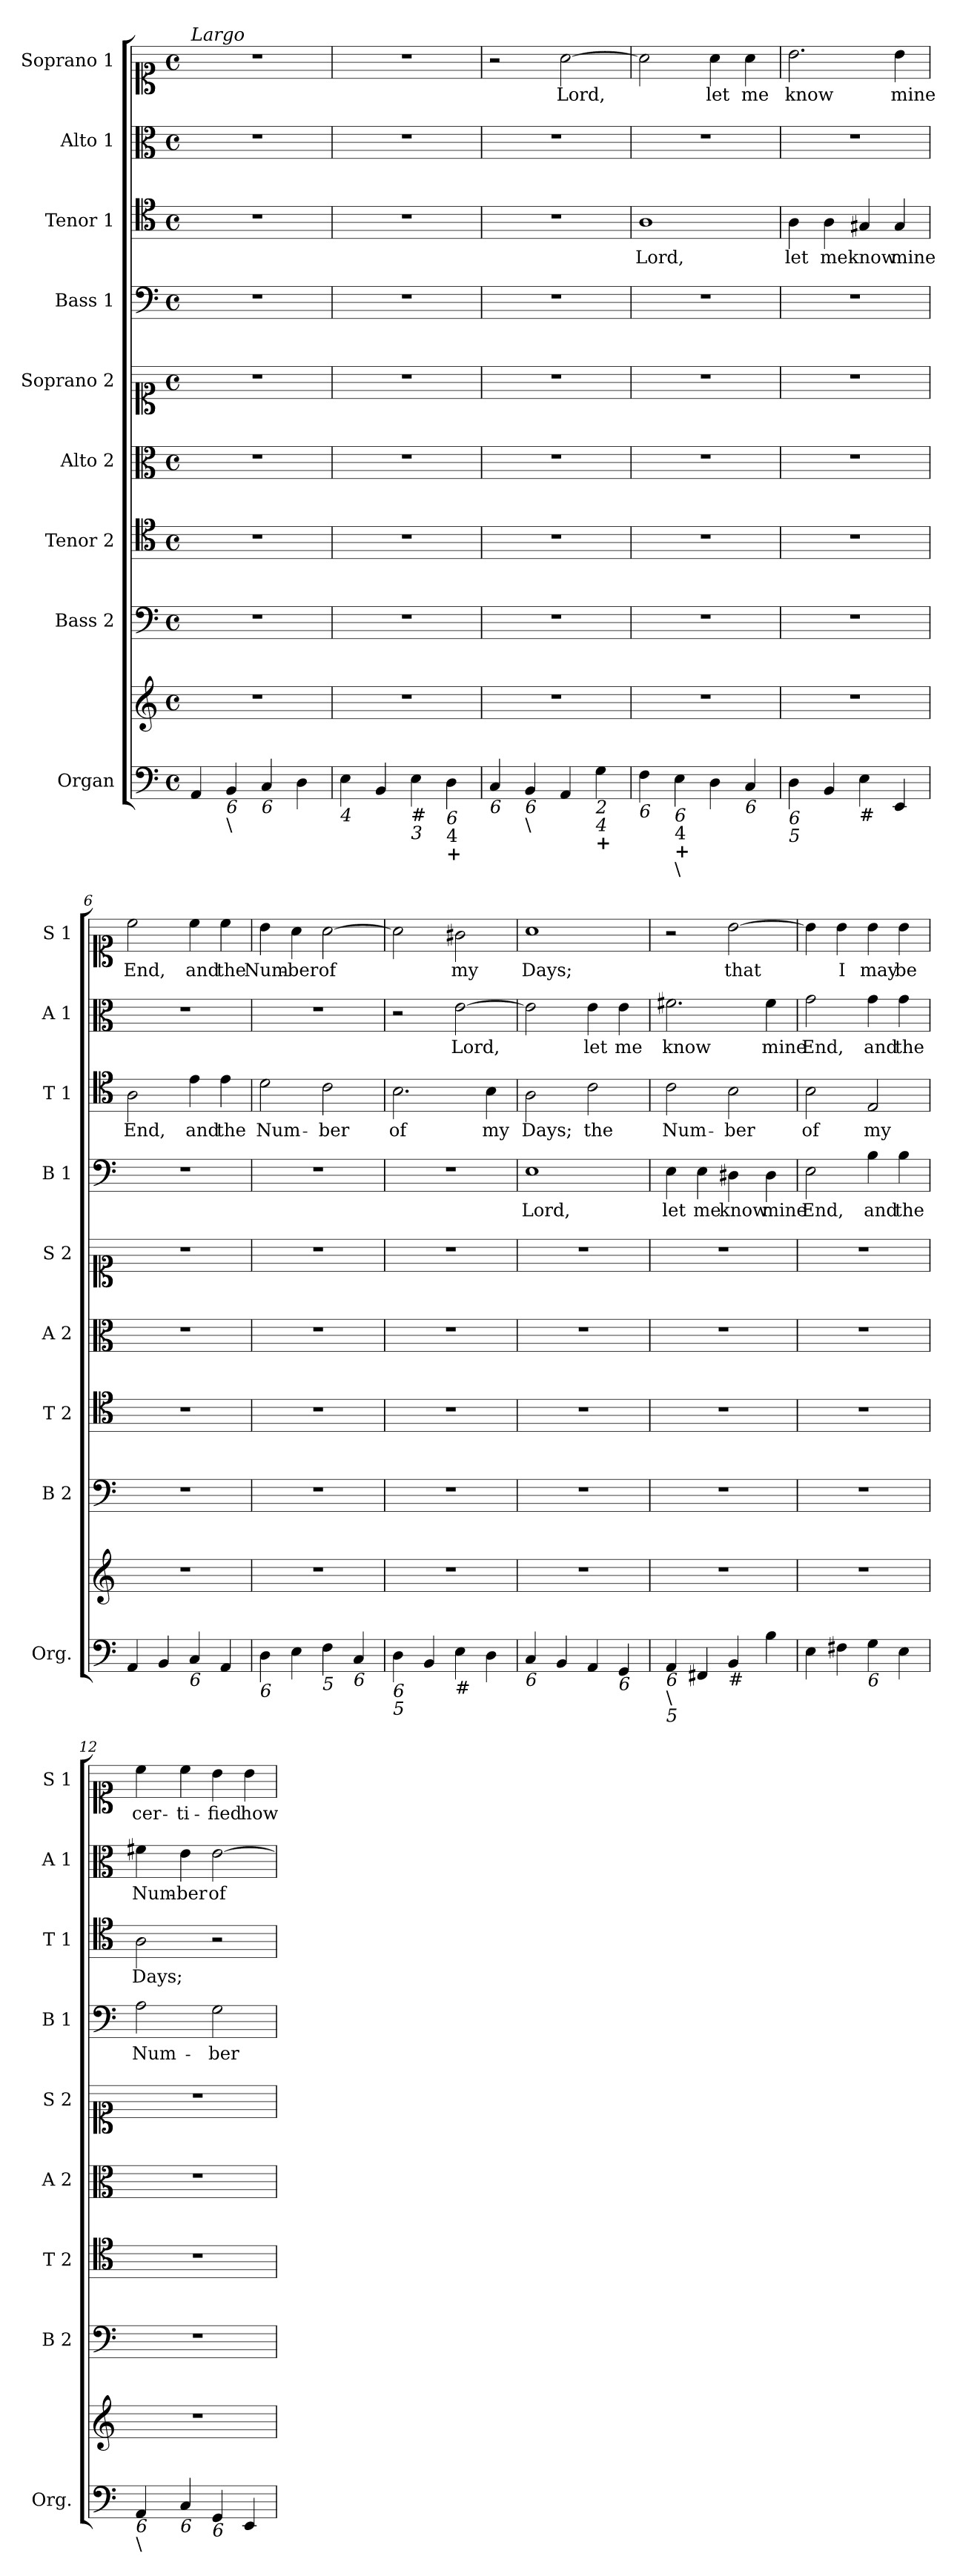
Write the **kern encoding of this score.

**kern	**kern	**kern	**kern	**kern	**kern	**kern	**text	**kern	**text	**kern	**text	**kern	**text
*part9	*part9	*part8	*part7	*part6	*part5	*part4	*part4	*part3	*part3	*part2	*part2	*part1	*part1
*staff10	*staff9	*staff8	*staff7	*staff6	*staff5	*staff4	*staff4	*staff3	*staff3	*staff2	*staff2	*staff1	*staff1
*I"Organ	*	*I"Bass 2	*I"Tenor 2	*I"Alto 2	*I"Soprano 2	*I"Bass 1	*	*I"Tenor 1	*	*I"Alto 1	*	*I"Soprano 1	*
*I'Org.	*	*I'B 2	*I'T 2	*I'A 2	*I'S 2	*I'B 1	*	*I'T 1	*	*I'A 1	*	*I'S 1	*
*clefF4	*clefG2	*clefF4	*clefC4	*clefC3	*clefC1	*clefF4	*	*clefC4	*	*clefC3	*	*clefC1	*
*k[]	*k[]	*k[]	*k[]	*k[]	*k[]	*k[]	*	*k[]	*	*k[]	*	*k[]	*
*C:	*C:	*C:	*C:	*C:	*C:	*C:	*	*C:	*	*C:	*	*C:	*
*M4/4	*M4/4	*M4/4	*M4/4	*M4/4	*M4/4	*M4/4	*	*M4/4	*	*M4/4	*	*M4/4	*
*met(c)	*met(c)	*met(c)	*met(c)	*met(c)	*met(c)	*met(c)	*	*met(c)	*	*met(c)	*	*met(c)	*
*MM110	*MM110	*MM110	*MM110	*MM110	*MM110	*MM110	*	*MM110	*	*MM110	*	*MM110	*
=1	=1	=1	=1	=1	=1	=1	=1	=1	=1	=1	=1	=1	=1
!	!	!	!	!	!	!	!	!	!	!	!	!LO:TX:a:i:t=Largo	!
4AA/	1r	1r	1r	1r	1r	1r	.	1r	.	1r	.	1r	.
!LO:TX:b:i:t=6	!	!	!	!	!	!	!	!	!	!	!	!	!
!LO:TX:b:t=\	!	!	!	!	!	!	!	!	!	!	!	!	!
4BB/	.	.	.	.	.	.	.	.	.	.	.	.	.
!LO:TX:b:i:t=6	!	!	!	!	!	!	!	!	!	!	!	!	!
4C/	.	.	.	.	.	.	.	.	.	.	.	.	.
4D\	.	.	.	.	.	.	.	.	.	.	.	.	.
=2	=2	=2	=2	=2	=2	=2	=2	=2	=2	=2	=2	=2	=2
!LO:TX:b:i:t=4	!	!	!	!	!	!	!	!	!	!	!	!	!
4E\	1r	1r	1r	1r	1r	1r	.	1r	.	1r	.	1r	.
4BB/	.	.	.	.	.	.	.	.	.	.	.	.	.
!LO:TX:b:t=#	!	!	!	!	!	!	!	!	!	!	!	!	!
!LO:TX:b:i:t=3	!	!	!	!	!	!	!	!	!	!	!	!	!
4E\	.	.	.	.	.	.	.	.	.	.	.	.	.
!LO:TX:b:i:t=6	!	!	!	!	!	!	!	!	!	!	!	!	!
!LO:TX:b:t=4	!	!	!	!	!	!	!	!	!	!	!	!	!
!LO:TX:b:B:t=+	!	!	!	!	!	!	!	!	!	!	!	!	!
4D\	.	.	.	.	.	.	.	.	.	.	.	.	.
=3	=3	=3	=3	=3	=3	=3	=3	=3	=3	=3	=3	=3	=3
!LO:TX:b:i:t=6	!	!	!	!	!	!	!	!	!	!	!	!	!
4C/	1r	1r	1r	1r	1r	1r	.	1r	.	1r	.	2r	.
!LO:TX:b:i:t=6	!	!	!	!	!	!	!	!	!	!	!	!	!
!LO:TX:b:t=\	!	!	!	!	!	!	!	!	!	!	!	!	!
4BB/	.	.	.	.	.	.	.	.	.	.	.	.	.
!	!	!	!	!	!	!	!	!	!	!	!	!	!LO:LY:b
4AA/	.	.	.	.	.	.	.	.	.	.	.	[2a\	Lord,
!LO:TX:b:i:t=2	!	!	!	!	!	!	!	!	!	!	!	!	!
!LO:TX:b:i:t=4	!	!	!	!	!	!	!	!	!	!	!	!	!
!LO:TX:b:B:t=+	!	!	!	!	!	!	!	!	!	!	!	!	!
4G\	.	.	.	.	.	.	.	.	.	.	.	.	.
=4	=4	=4	=4	=4	=4	=4	=4	=4	=4	=4	=4	=4	=4
!LO:TX:b:i:t=6	!	!	!	!	!	!	!	!	!	!	!	!	!
!	!	!	!	!	!	!	!	!	!LO:LY:b	!	!	!	!
4F\	1r	1r	1r	1r	1r	1r	.	1A	Lord,	1r	.	2a\]	.
!LO:TX:b:i:t=6	!	!	!	!	!	!	!	!	!	!	!	!	!
!LO:TX:b:t=4	!	!	!	!	!	!	!	!	!	!	!	!	!
!LO:TX:b:B:t=+	!	!	!	!	!	!	!	!	!	!	!	!	!
!LO:TX:b:t=\	!	!	!	!	!	!	!	!	!	!	!	!	!
4E\	.	.	.	.	.	.	.	.	.	.	.	.	.
!	!	!	!	!	!	!	!	!	!	!	!	!	!LO:LY:b
4D\	.	.	.	.	.	.	.	.	.	.	.	4a\	let
!LO:TX:b:i:t=6	!	!	!	!	!	!	!	!	!	!	!	!	!
!	!	!	!	!	!	!	!	!	!	!	!	!	!LO:LY:b
4C/	.	.	.	.	.	.	.	.	.	.	.	4a\	me
=5	=5	=5	=5	=5	=5	=5	=5	=5	=5	=5	=5	=5	=5
!LO:TX:b:i:t=6	!	!	!	!	!	!	!	!	!	!	!	!	!
!LO:TX:b:i:t=5	!	!	!	!	!	!	!	!	!	!	!	!	!
!	!	!	!	!	!	!	!	!	!LO:LY:b	!	!	!	!LO:LY:b
4D\	1r	1r	1r	1r	1r	1r	.	4A\	let	1r	.	2.b\	know
!	!	!	!	!	!	!	!	!	!LO:LY:b	!	!	!	!
4BB/	.	.	.	.	.	.	.	4A\	me	.	.	.	.
!LO:TX:b:t=#	!	!	!	!	!	!	!	!	!	!	!	!	!
!	!	!	!	!	!	!	!	!	!LO:LY:b	!	!	!	!
4E\	.	.	.	.	.	.	.	4G#X/	know	.	.	.	.
!	!	!	!	!	!	!	!	!	!LO:LY:b	!	!	!	!LO:LY:b
4EE/	.	.	.	.	.	.	.	4G#/	mine	.	.	4b\	mine
=6	=6	=6	=6	=6	=6	=6	=6	=6	=6	=6	=6	=6	=6
!	!	!	!	!	!	!	!	!	!LO:LY:b	!	!	!	!LO:LY:b
4AA/	1r	1r	1r	1r	1r	1r	.	2A\	End,	1r	.	2cc\	End,
4BB/	.	.	.	.	.	.	.	.	.	.	.	.	.
!LO:TX:b:i:t=6	!	!	!	!	!	!	!	!	!	!	!	!	!
!	!	!	!	!	!	!	!	!	!LO:LY:b	!	!	!	!LO:LY:b
4C/	.	.	.	.	.	.	.	4e\	and	.	.	4cc\	and
!	!	!	!	!	!	!	!	!	!LO:LY:b	!	!	!	!LO:LY:b
4AA/	.	.	.	.	.	.	.	4e\	the	.	.	4cc\	the
!!LO:PB:g=z
=7	=7	=7	=7	=7	=7	=7	=7	=7	=7	=7	=7	=7	=7
!LO:TX:b:i:t=6	!	!	!	!	!	!	!	!	!	!	!	!	!
!	!	!	!	!	!	!	!	!	!LO:LY:b	!	!	!	!LO:LY:b
4D\	1r	1r	1r	1r	1r	1r	.	2d\	Num-	1r	.	4b\	Num-
!	!	!	!	!	!	!	!	!	!	!	!	!	!LO:LY:b
4E\	.	.	.	.	.	.	.	.	.	.	.	4a\	-ber
!LO:TX:b:i:t=5	!	!	!	!	!	!	!	!	!	!	!	!	!
!	!	!	!	!	!	!	!	!	!LO:LY:b	!	!	!	!LO:LY:b
4F\	.	.	.	.	.	.	.	2c\	-ber	.	.	[2a\	of
!LO:TX:b:i:t=6	!	!	!	!	!	!	!	!	!	!	!	!	!
4C/	.	.	.	.	.	.	.	.	.	.	.	.	.
=8	=8	=8	=8	=8	=8	=8	=8	=8	=8	=8	=8	=8	=8
!LO:TX:b:i:t=6	!	!	!	!	!	!	!	!	!	!	!	!	!
!LO:TX:b:i:t=5	!	!	!	!	!	!	!	!	!	!	!	!	!
!	!	!	!	!	!	!	!	!	!LO:LY:b	!	!	!	!
4D\	1r	1r	1r	1r	1r	1r	.	2.B\	of	2r	.	2a\]	.
4BB/	.	.	.	.	.	.	.	.	.	.	.	.	.
!LO:TX:b:t=#	!	!	!	!	!	!	!	!	!	!	!	!	!
!	!	!	!	!	!	!	!	!	!	!	!LO:LY:b	!	!LO:LY:b
4E\	.	.	.	.	.	.	.	.	.	[2e\	Lord,	2g#X\	my
!	!	!	!	!	!	!	!	!	!LO:LY:b	!	!	!	!
4D\	.	.	.	.	.	.	.	4B\	my	.	.	.	.
=9	=9	=9	=9	=9	=9	=9	=9	=9	=9	=9	=9	=9	=9
!LO:TX:b:i:t=6	!	!	!	!	!	!	!	!	!	!	!	!	!
!	!	!	!	!	!	!	!LO:LY:b	!	!LO:LY:b	!	!	!	!LO:LY:b
4C/	1r	1r	1r	1r	1r	1E	Lord,	2A\	Days;	2e\]	.	1a	Days;
4BB/	.	.	.	.	.	.	.	.	.	.	.	.	.
!	!	!	!	!	!	!	!	!	!LO:LY:b	!	!LO:LY:b	!	!
4AA/	.	.	.	.	.	.	.	2c\	the	4e\	let	.	.
!LO:TX:b:i:t=6	!	!	!	!	!	!	!	!	!	!	!	!	!
!	!	!	!	!	!	!	!	!	!	!	!LO:LY:b	!	!
4GG/	.	.	.	.	.	.	.	.	.	4e\	me	.	.
=10	=10	=10	=10	=10	=10	=10	=10	=10	=10	=10	=10	=10	=10
!LO:TX:b:i:t=6	!	!	!	!	!	!	!	!	!	!	!	!	!
!LO:TX:b:t=\	!	!	!	!	!	!	!	!	!	!	!	!	!
!LO:TX:b:i:t=5	!	!	!	!	!	!	!	!	!	!	!	!	!
!	!	!	!	!	!	!	!LO:LY:b	!	!LO:LY:b	!	!LO:LY:b	!	!
4AA/	1r	1r	1r	1r	1r	4E\	let	2c\	Num-	2.f#X\	know	2r	.
!	!	!	!	!	!	!	!LO:LY:b	!	!	!	!	!	!
4FF#X/	.	.	.	.	.	4E\	me	.	.	.	.	.	.
!LO:TX:b:t=#	!	!	!	!	!	!	!	!	!	!	!	!	!
!	!	!	!	!	!	!	!LO:LY:b	!	!LO:LY:b	!	!	!	!LO:LY:b
4BB/	.	.	.	.	.	4D#X\	know	2B\	-ber	.	.	[2b\	that
!	!	!	!	!	!	!	!LO:LY:b	!	!	!	!LO:LY:b	!	!
4B\	.	.	.	.	.	4D#\	mine	.	.	4f#\	mine	.	.
=11	=11	=11	=11	=11	=11	=11	=11	=11	=11	=11	=11	=11	=11
!	!	!	!	!	!	!	!LO:LY:b	!	!LO:LY:b	!	!LO:LY:b	!	!
4E\	1r	1r	1r	1r	1r	2E\	End,	2B\	of	2g\	End,	4b\]	.
!	!	!	!	!	!	!	!	!	!	!	!	!	!LO:LY:b
4F#X\	.	.	.	.	.	.	.	.	.	.	.	4b\	I
!LO:TX:b:i:t=6	!	!	!	!	!	!	!	!	!	!	!	!	!
!	!	!	!	!	!	!	!LO:LY:b	!	!LO:LY:b	!	!LO:LY:b	!	!LO:LY:b
4G\	.	.	.	.	.	4B\	and	2E/	my	4g\	and	4b\	may
!	!	!	!	!	!	!	!LO:LY:b	!	!	!	!LO:LY:b	!	!LO:LY:b
4E\	.	.	.	.	.	4B\	the	.	.	4g\	the	4b\	be
=12	=12	=12	=12	=12	=12	=12	=12	=12	=12	=12	=12	=12	=12
!LO:TX:b:i:t=6	!	!	!	!	!	!	!	!	!	!	!	!	!
!LO:TX:b:t=\	!	!	!	!	!	!	!	!	!	!	!	!	!
!	!	!	!	!	!	!	!LO:LY:b	!	!LO:LY:b	!	!LO:LY:b	!	!LO:LY:b
4AA/	1r	1r	1r	1r	1r	2A\	Num-	2A\	Days;	4f#X\	Num-	4cc\	cer-
!LO:TX:b:i:t=6	!	!	!	!	!	!	!	!	!	!	!	!	!
!	!	!	!	!	!	!	!	!	!	!	!LO:LY:b	!	!LO:LY:b
4C/	.	.	.	.	.	.	.	.	.	4e\	-ber	4cc\	-ti-
!LO:TX:b:i:t=6	!	!	!	!	!	!	!	!	!	!	!	!	!
!	!	!	!	!	!	!	!LO:LY:b	!	!	!	!LO:LY:b	!	!LO:LY:b
4GG/	.	.	.	.	.	2G\	-ber	2r	.	[2e\	of	4b\	-fied
!	!	!	!	!	!	!	!	!	!	!	!	!	!LO:LY:b
4EE/	.	.	.	.	.	.	.	.	.	.	.	4b\	how
=	=	=	=	=	=	=	=	=	=	=	=	=	=
*-	*-	*-	*-	*-	*-	*-	*-	*-	*-	*-	*-	*-	*-
